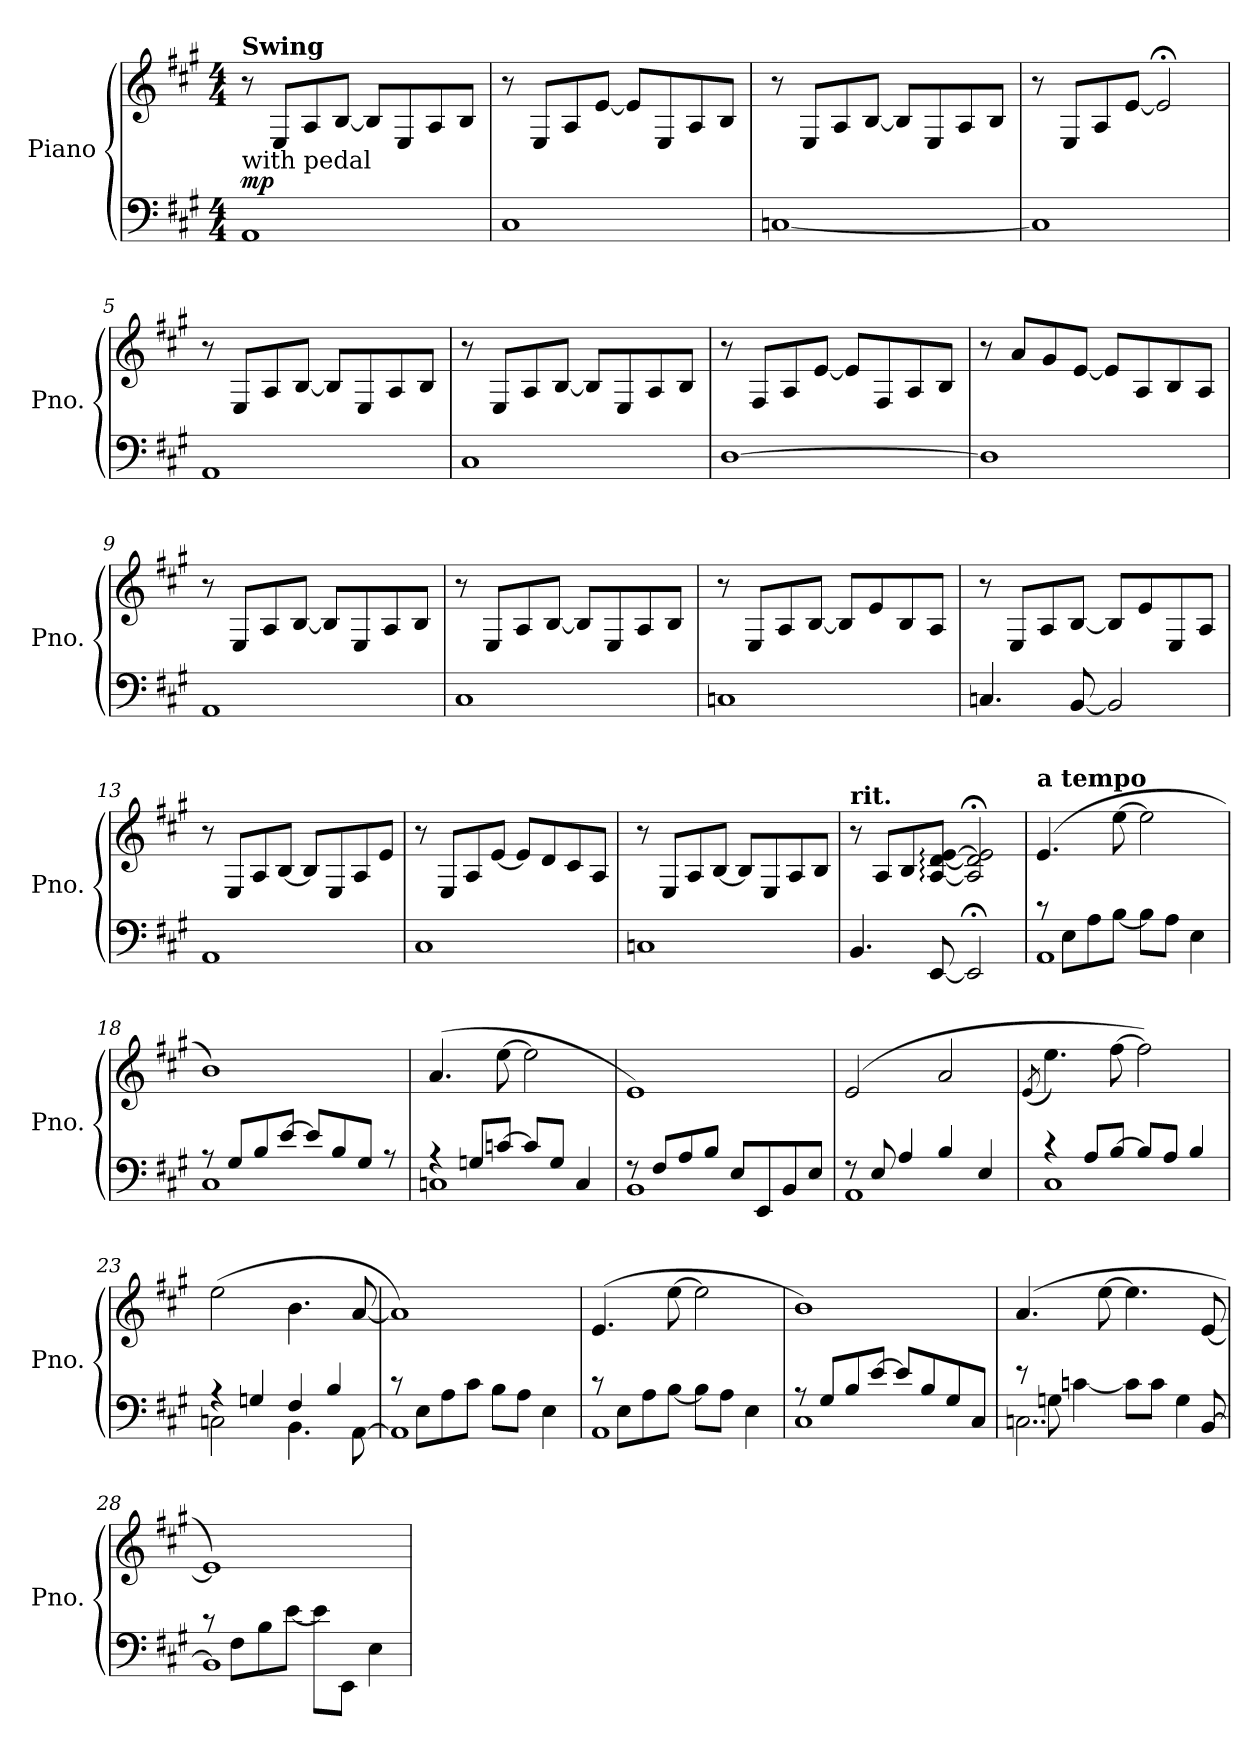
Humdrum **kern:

**kern	**kern	**dynam
*part1	*part1	*part1
*staff2	*staff1	*staff1/2
*I"Piano	*	*
*I'Pno.	*	*
*clefF4	*clefG2	*
*k[f#c#g#]	*k[f#c#g#]	*
*M4/4	*M4/4	*
*MM115	*MM115	*
=1	=1	=1
!	!LO:TX:a:B:t=Swing	!
!	!LO:TX:b:t=with pedal	!
!	!	!LO:DY:a=2
1AA	8r	mp
.	8E/L	.
.	8A/	.
.	[8B/J	.
.	8B/L]	.
.	8E/	.
.	8A/	.
.	8B/J	.
=2	=2	=2
1C#	8r	.
.	8E/L	.
.	8A/	.
.	[8e/J	.
.	8e/L]	.
.	8E/	.
.	8A/	.
.	8B/J	.
=3	=3	=3
[1Cn	8r	.
.	8E/L	.
.	8A/	.
.	[8B/J	.
.	8B/L]	.
.	8E/	.
.	8A/	.
.	8B/J	.
=4	=4	=4
1C]	8r	.
.	8E/L	.
.	8A/	.
.	[8e/J	.
.	2e;</]	.
!!LO:LB:g=z
=5	=5	=5
1AA	8r	.
.	8E/L	.
.	8A/	.
.	[8B/J	.
.	8B/L]	.
.	8E/	.
.	8A/	.
.	8B/J	.
=6	=6	=6
1C#	8r	.
.	8E/L	.
.	8A/	.
.	[8B/J	.
.	8B/L]	.
.	8E/	.
.	8A/	.
.	8B/J	.
=7	=7	=7
[1D	8r	.
.	8F#/L	.
.	8A/	.
.	[8e/J	.
.	8e/L]	.
.	8F#/	.
.	8A/	.
.	8B/J	.
=8	=8	=8
1D]	8r	.
.	8a/L	.
.	8g#/	.
.	[8e/J	.
.	8e/L]	.
.	8A/	.
.	8B/	.
.	8A/J	.
!!LO:LB:g=z
=9	=9	=9
1AA	8r	.
.	8E/L	.
.	8A/	.
.	[8B/J	.
.	8B/L]	.
.	8E/	.
.	8A/	.
.	8B/J	.
=10	=10	=10
1C#	8r	.
.	8E/L	.
.	8A/	.
.	[8B/J	.
.	8B/L]	.
.	8E/	.
.	8A/	.
.	8B/J	.
=11	=11	=11
1Cn	8r	.
.	8E/L	.
.	8A/	.
.	[8B/J	.
.	8B/L]	.
.	8e/	.
.	8B/	.
.	8A/J	.
=12	=12	=12
4.Cn/	8r	.
.	8E/L	.
.	8A/	.
[8BB/	[8B/J	.
2BB/]	8B/L]	.
.	8e/	.
.	8E/	.
.	8A/J	.
!!LO:LB:g=z
=13	=13	=13
1AA	8r	.
.	8E/L	.
.	8A/	.
.	[8B/J	.
.	8B/L]	.
.	8E/	.
.	8A/	.
.	8e/J	.
=14	=14	=14
1C#	8r	.
.	8E/L	.
.	8A/	.
.	[8e/J	.
.	8e/L]	.
.	8d/	.
.	8c#/	.
.	8A/J	.
=15	=15	=15
1Cn	8r	.
.	8E/L	.
.	8A/	.
.	[8B/J	.
.	8B/L]	.
.	8E/	.
.	8A/	.
.	8B/J	.
=16	=16	=16
!	!LO:TX:a:B:t=rit.	!
4.BB/	8r	.
.	8A/L	.
.	8B/	.
[8EE/	[8A/: [8d/: [8e/:J	.
2EE;</]	2A/];< 2d/];< 2e/];<	.
!!LO:LB:g=z
=17	=17	=17
*^	*	*
!	!	!LO:TX:a:B:t=a tempo	!
1AA	8rc	(4.e/	.
.	8E\L	.	.
.	8A\	.	.
.	[8B\J	[8ee\	.
.	8B\L]	2ee\]	.
.	8A\J	.	.
.	4E\	.	.
=18	=18	=18	=18
8r	1C#	1b)	.
8G#/L	.	.	.
8B/	.	.	.
[8e/J	.	.	.
8e/L]	.	.	.
8B/	.	.	.
8G#/J	.	.	.
8r	.	.	.
=19	=19	=19	=19
4r	1Cn	(4.a/	.
8Gn/L	.	.	.
[8cn/J	.	[8ee\	.
8c/L]	.	2ee\]	.
8G/J	.	.	.
4C/	.	.	.
=20	=20	=20	=20
8r	1BB	1e)	.
8F#/L	.	.	.
8A/	.	.	.
8B/J	.	.	.
8E/L	.	.	.
8EE/	.	.	.
8BB/	.	.	.
8E/J	.	.	.
=21	=21	=21	=21
8r	1AA	(2e/	.
8E/	.	.	.
4A/	.	.	.
4B/	.	2a/	.
4E/	.	.	.
!!LO:PB:g=z
=22	=22	=22	=22
.	.	(8qe/	.
4r	1C#	4.ee\)	.
8A/L	.	.	.
[8B/J	.	[8ff#\	.
8B/L]	.	2ff#\])	.
8A/J	.	.	.
4B/	.	.	.
=23	=23	=23	=23
4r	2Cn\	(2ee\	.
4Gn/	.	.	.
4.BB\	4F#/	4.b\	.
.	4B/	.	.
[8AA\	.	[8a/	.
=24	=24	=24	=24
1AA]	8rc	1a])	.
.	8E\L	.	.
.	8A\	.	.
.	8c#\J	.	.
.	8B\L	.	.
.	8A\J	.	.
.	4E\	.	.
=25	=25	=25	=25
1AA	8rc	(4.e/	.
.	8E\L	.	.
.	8A\	.	.
.	[8B\J	[8ee\	.
.	8B\L]	2ee\]	.
.	8A\J	.	.
.	4E\	.	.
=26	=26	=26	=26
8r	1C#	1b)	.
8G#/L	.	.	.
8B/	.	.	.
[8e/J	.	.	.
8e/L]	.	.	.
8B/	.	.	.
8G#/	.	.	.
8C#/J	.	.	.
!!LO:LB:g=z
=27	=27	=27	=27
2..Cn\	8re	(4.a/	.
.	8Gn\	.	.
.	[4cn\	.	.
.	.	[8ee\	.
.	8c\L]	4.ee\]	.
.	8c\J	.	.
.	4G\	.	.
[8BB/	.	[8e/	.
=28	=28	=28	=28
1BB]	8rc	1e])	.
.	8F#\L	.	.
.	8B\	.	.
.	[8e\J	.	.
.	8e\L]	.	.
.	8EE\J	.	.
.	4E\	.	.
*v	*v	*	*
=	=	=
*-	*-	*-
